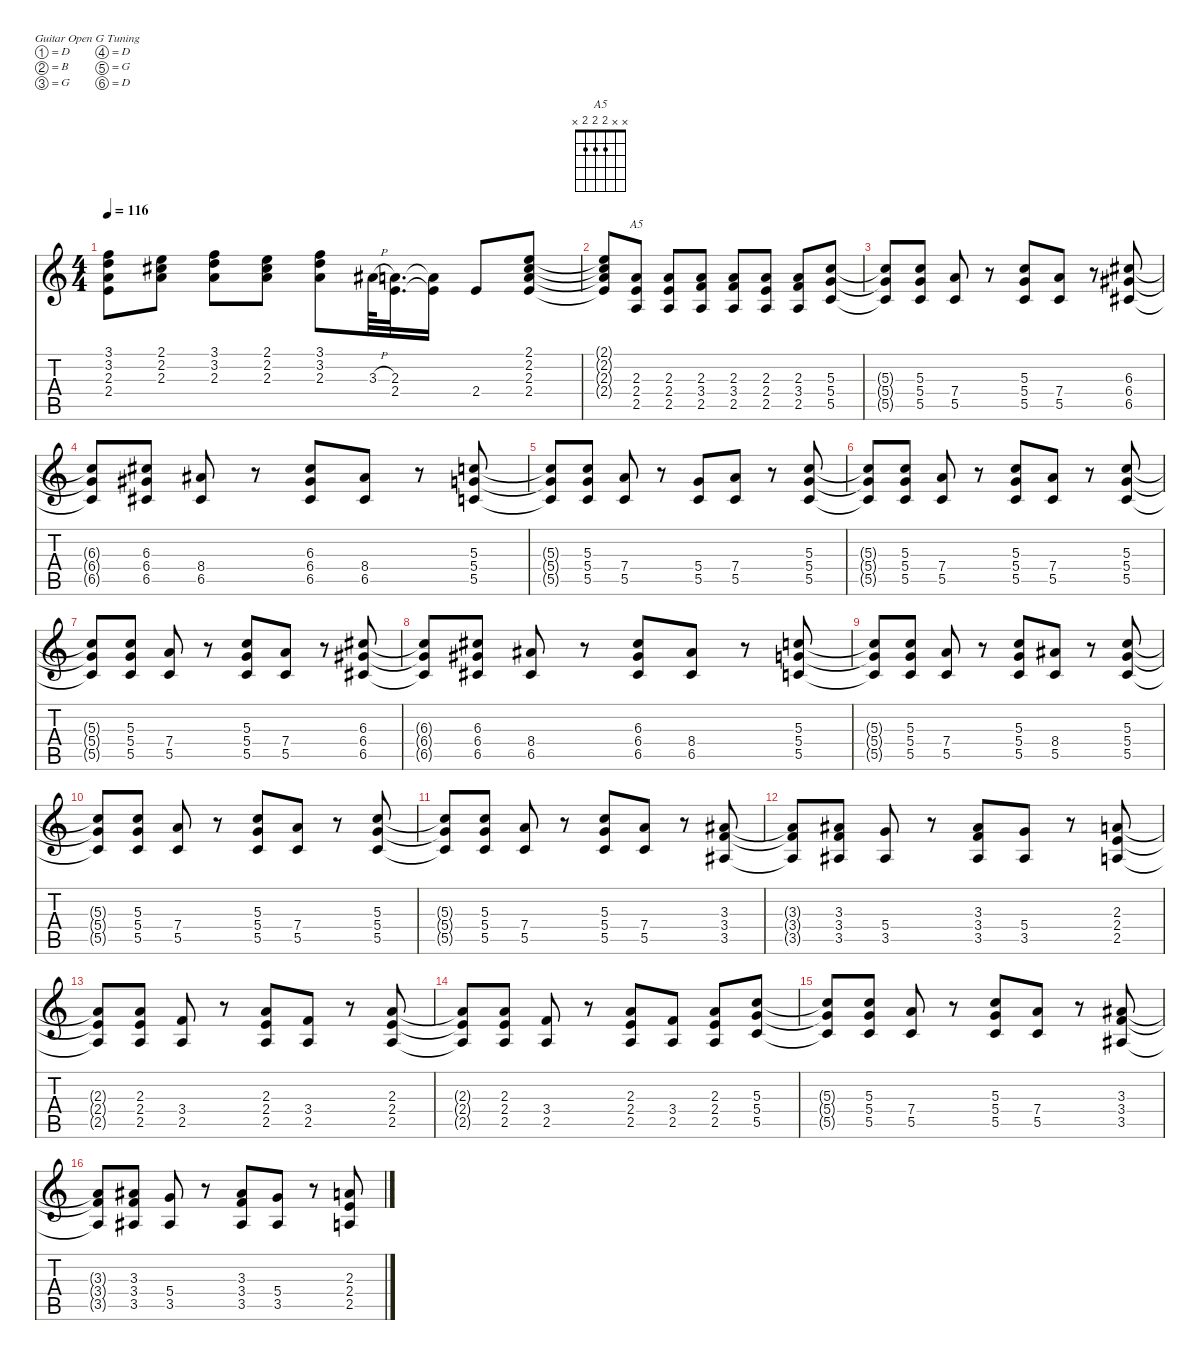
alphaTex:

\defaultSystemsLayout 4
\hideDynamics
\bracketExtendMode nobrackets
\singleTrackTrackNamePolicy hidden
\multiTrackTrackNamePolicy hidden
\otherSystemsTrackNameOrientation horizontal
\track ("Guitar 1" "dist.guit.") {instrument distortionguitar}
\staff {score tabs}
\tuning (D4 B3 G3 D3 G2 D2)
\chord ("A5" x x 2 2 2 x)
\ts (4 4)
\tempo 116
\clef g2
\ks c
(3.1{t} 3.2{t} 2.3{t} 2.4{t}).8{dy f beam Down} (2.1 2.2{acc #} 2.3).8{beam Down} (3.1 3.2 2.3).8{beam Down} (2.1 2.2{acc #} 2.3).8{beam Down} (3.1 3.2 2.3).8{beam Down} 3.3{h acc #}.64{beam Down} (2.3 2.4).32{d beam Down} (2.3{t} 2.4{t}).16{beam Down} 2.4.8{beam Up} (2.1 2.2{acc #} 2.3 2.4).8{beam Up} |
(2.1{t} 2.2{t acc #} 2.3{t} 2.4{t}).8{beam Up} (2.3 2.4 2.5).8{ch "A5" beam Up} (2.3 2.4 2.5).8{beam Up} (2.3 3.4 2.5).8{beam Up} (2.3 3.4 2.5).8{beam Up} (2.3 2.4 2.5).8{beam Up} (2.3 3.4 2.5).8{beam Up} (5.3 5.4 5.5).8{beam Up} |
(5.3{t} 5.4{t} 5.5{t}).8{beam Up} (5.3 5.4 5.5).8{beam Up} (7.4 5.5).8{beam Up} r.8{beam Up} (5.3 5.4 5.5).8{beam Up} (7.4 5.5).8{beam Up} r.8{beam Up} (6.3{acc #} 6.4{acc #} 6.5{acc #}).8{beam Up} |
(6.3{t acc #} 6.4{t acc #} 6.5{t acc #}).8{beam Up} (6.3{acc #} 6.4{acc #} 6.5{acc #}).8{beam Up} (8.4{acc #} 6.5{acc #}).8{beam Up} r.8{beam Up} (6.3{acc #} 6.4{acc #} 6.5{acc #}).8{beam Up} (8.4{acc #} 6.5{acc #}).8{beam Up} r.8{beam Up} (5.3 5.4 5.5).8{beam Up} |
(5.3{t} 5.4{t} 5.5{t}).8{beam Up} (5.3 5.4 5.5).8{beam Up} (7.4 5.5).8{beam Up} r.8{beam Up} (5.4 5.5).8{beam Up} (7.4 5.5).8{beam Up} r.8{beam Up} (5.3 5.4 5.5).8{beam Up} |
(5.3{t} 5.4{t} 5.5{t}).8{beam Up} (5.3 5.4 5.5).8{beam Up} (7.4 5.5).8{beam Up} r.8{beam Up} (5.3 5.4 5.5).8{beam Up} (7.4 5.5).8{beam Up} r.8{beam Up} (5.3 5.4 5.5).8{beam Up} |
(5.3{t} 5.4{t} 5.5{t}).8{beam Up} (5.3 5.4 5.5).8{beam Up} (7.4 5.5).8{beam Up} r.8{beam Up} (5.3 5.4 5.5).8{beam Up} (7.4 5.5).8{beam Up} r.8{beam Up} (6.3{acc #} 6.4{acc #} 6.5{acc #}).8{beam Up} |
(6.3{t acc #} 6.4{t acc #} 6.5{t acc #}).8{beam Up} (6.3{acc #} 6.4{acc #} 6.5{acc #}).8{beam Up} (8.4{acc #} 6.5{acc #}).8{beam Up} r.8{beam Up} (6.3{acc #} 6.4{acc #} 6.5{acc #}).8{beam Up} (8.4{acc #} 6.5{acc #}).8{beam Up} r.8{beam Up} (5.3 5.4 5.5).8{beam Up} |
(5.3{t} 5.4{t} 5.5{t}).8{beam Up} (5.3 5.4 5.5).8{beam Up} (7.4 5.5).8{beam Up} r.8{beam Up} (5.3 5.4 5.5).8{beam Up} (8.4{acc #} 5.5).8{beam Up} r.8{beam Up} (5.3 5.4 5.5).8{beam Up} |
(5.3{t} 5.4{t} 5.5{t}).8{beam Up} (5.3 5.4 5.5).8{beam Up} (7.4 5.5).8{beam Up} r.8{beam Up} (5.3 5.4 5.5).8{beam Up} (7.4 5.5).8{beam Up} r.8{beam Up} (5.3 5.4 5.5).8{beam Up} |
(5.3{t} 5.4{t} 5.5{t}).8{beam Up} (5.3 5.4 5.5).8{beam Up} (7.4 5.5).8{beam Up} r.8{beam Up} (5.3 5.4 5.5).8{beam Up} (7.4 5.5).8{beam Up} r.8{beam Up} (3.3{acc #} 3.4 3.5{acc #}).8{beam Up} |
(3.3{t acc #} 3.4{t} 3.5{t acc #}).8{beam Up} (3.3{acc #} 3.4 3.5{acc #}).8{beam Up} (5.4 3.5{acc #}).8{beam Up} r.8{beam Up} (3.3{acc #} 3.4 3.5{acc #}).8{beam Up} (5.4 3.5{acc #}).8{beam Up} r.8{beam Up} (2.3 2.4 2.5).8{beam Up} |
(2.3{t} 2.4{t} 2.5{t}).8{beam Up} (2.3 2.4 2.5).8{beam Up} (3.4 2.5).8{beam Up} r.8{beam Up} (2.3 2.4 2.5).8{beam Up} (3.4 2.5).8{beam Up} r.8{beam Up} (2.3 2.4 2.5).8{beam Up} |
(2.3{t} 2.4{t} 2.5{t}).8{beam Up} (2.3 2.4 2.5).8{beam Up} (3.4 2.5).8{beam Up} r.8{beam Up} (2.3 2.4 2.5).8{beam Up} (3.4 2.5).8{beam Up} (2.3 2.4 2.5).8{beam Up} (5.3 5.4 5.5).8{beam Up} |
(5.3{t} 5.4{t} 5.5{t}).8{beam Up} (5.3 5.4 5.5).8{beam Up} (7.4 5.5).8{beam Up} r.8{beam Up} (5.3 5.4 5.5).8{beam Up} (7.4 5.5).8{beam Up} r.8{beam Up} (3.3{acc #} 3.4 3.5{acc #}).8{beam Up} |
(3.3{t acc #} 3.4{t} 3.5{t acc #}).8{beam Up} (3.3{acc #} 3.4 3.5{acc #}).8{beam Up} (5.4 3.5{acc #}).8{beam Up} r.8{beam Up} (3.3{acc #} 3.4 3.5{acc #}).8{beam Up} (5.4 3.5{acc #}).8{beam Up} r.8{beam Up} (2.3 2.4 2.5).8{beam Up}
